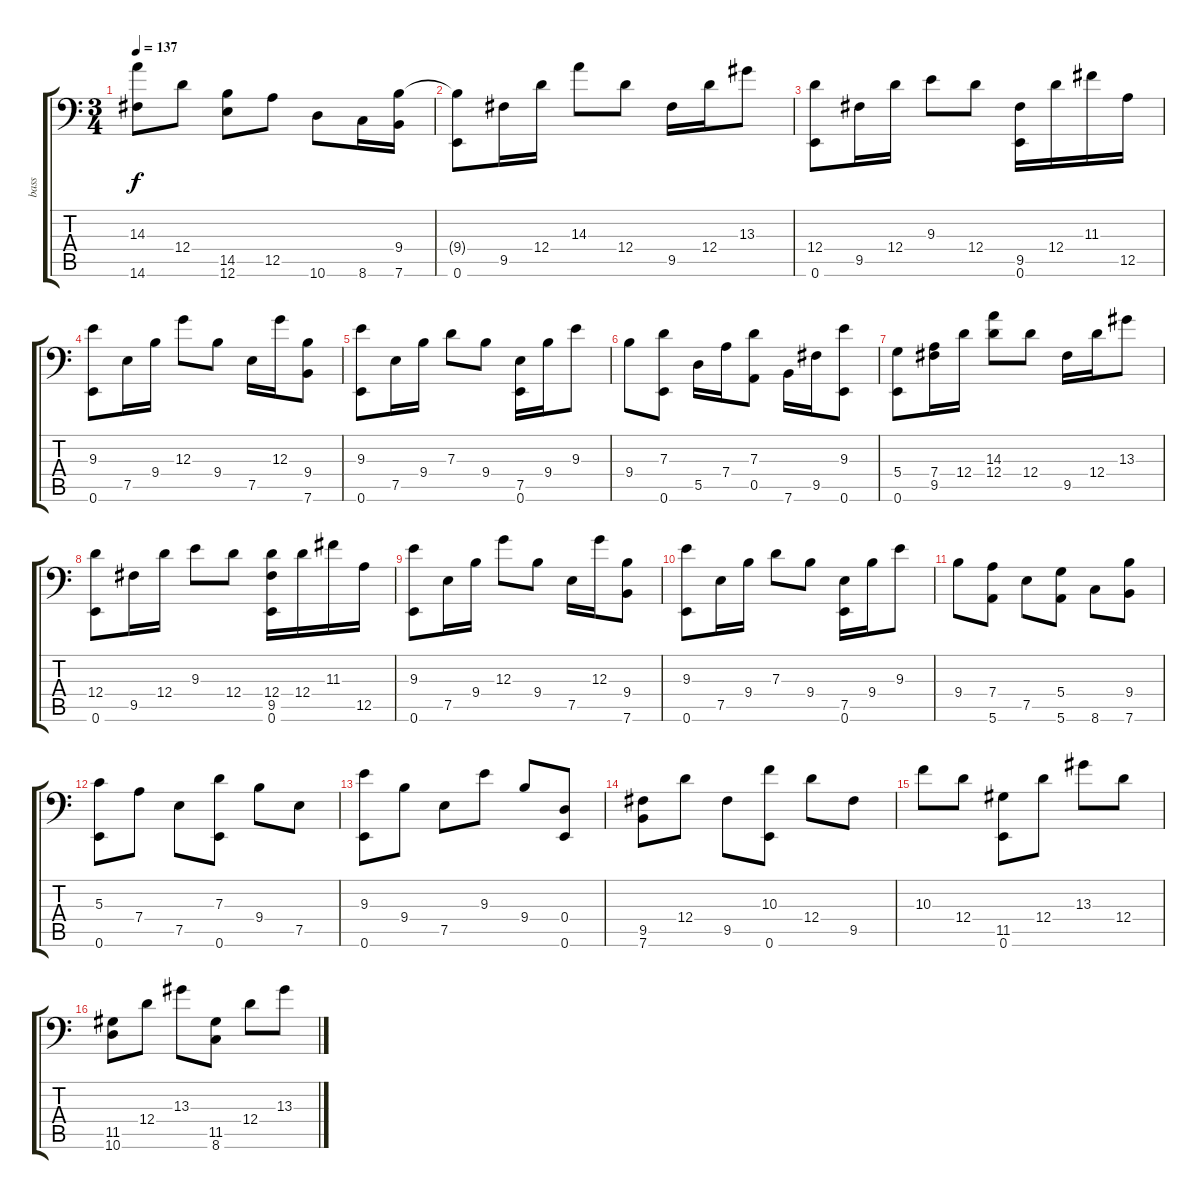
\track ("bass" "bass") {instrument electricbassfinger}
\staff {score tabs}
\tuning (E3 B2 G2 D2 A1 E1) {hide}
\ts (3 4)
\tempo 137
\clef f4
\ks c
(14.3 14.6).8{dy f} 12.4.8 (14.5 12.6).8 12.5.8 10.6.8 8.6.16 (9.4 7.6).16 |
(9.4{t} 0.6).8 9.5.16 12.4.16 14.3.8 12.4.8 9.5.16 12.4.16 13.3.8 |
(12.4 0.6).8 9.5.16 12.4.16 9.3.8 12.4.8 (9.5 0.6).16 12.4.16 11.3.16 12.5.16 |
(9.3 0.6).8 7.5.16 9.4.16 12.3.8 9.4.8 7.5.16 12.3.16 (9.4 7.6).8 |
(9.3 0.6).8 7.5.16 9.4.16 7.3.8 9.4.8 (7.5 0.6).16 9.4.16 9.3.8 |
9.4.8 (7.3 0.6).8 5.5.16 7.4.16 (7.3 0.5).8 7.6.16 9.5.16 (9.3 0.6).8 |
(5.4 0.6).8 (7.4 9.5).16 12.4.16 (14.3 12.4).8 12.4.8 9.5.16 12.4.16 13.3.8 |
(12.4 0.6).8 9.5.16 12.4.16 9.3.8 12.4.8 (12.4 9.5 0.6).16 12.4.16 11.3.16 12.5.16 |
(9.3 0.6).8 7.5.16 9.4.16 12.3.8 9.4.8 7.5.16 12.3.16 (9.4 7.6).8 |
(9.3 0.6).8 7.5.16 9.4.16 7.3.8 9.4.8 (7.5 0.6).16 9.4.16 9.3.8 |
9.4.8 (7.4 5.6).8 7.5.8 (5.4 5.6).8 8.6.8 (9.4 7.6).8 |
(5.3 0.6).8 7.4.8 7.5.8 (7.3 0.6).8 9.4.8 7.5.8 |
(9.3 0.6).8 9.4.8 7.5.8 9.3.8 9.4.8 (0.4 0.6).8 |
(9.5 7.6).8 12.4.8 9.5.8 (10.3 0.6).8 12.4.8 9.5.8 |
10.3.8 12.4.8 (11.5 0.6).8 12.4.8 13.3.8 12.4.8 |
(11.5 10.6).8 12.4.8 13.3.8 (11.5 8.6).8 12.4.8 13.3.8
